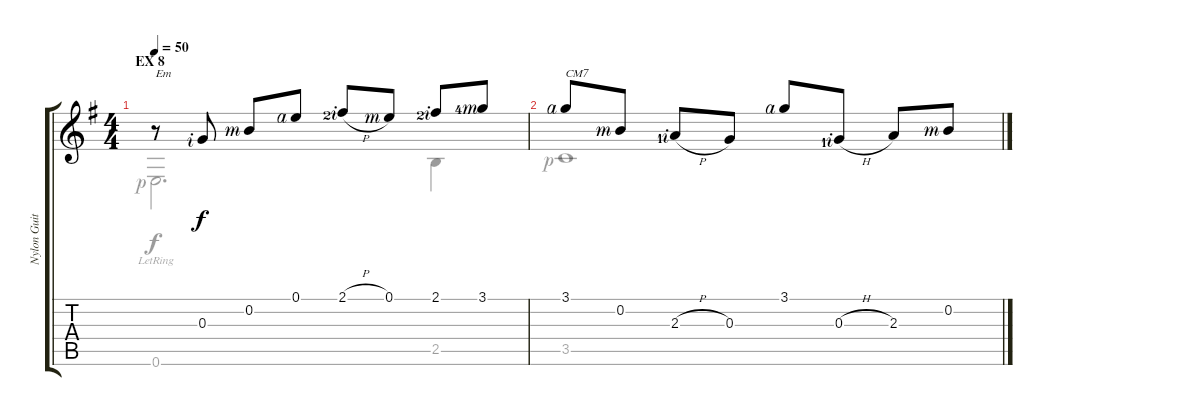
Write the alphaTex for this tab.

\track ("Nylon Guitar" "Nylon Guit") {instrument acousticguitarnylon}
\staff {score tabs}
\tuning (E4 B3 G3 D3 A2 E2) {hide}
\voice
\ts (4 4)
\section ("" "EX 8")
\tempo 50
\clef g2
\ks g
r.8{txt "Em" dy f instrument acousticguitarnylon} 0.3{rf 2}.8 0.2{rf 3}.8 0.1{rf 4}.8 2.1{h lf 3 rf 2}.8 0.1{rf 3}.8 2.1{lf 3 rf 2}.8 3.1{lf 5 rf 3}.8 |
3.1{rf 4}.8{txt "CM7"} 0.2{rf 3}.8 2.3{h lf 2 rf 2}.8 0.3.8 3.1{rf 4}.8 0.3{h lf 2 rf 2}.8 2.3.8 0.2{rf 3}.8
\voice
\clef g2
\ottava regular
\simile none
\ks g
0.6{lr rf 1}.2{d dy f} 2.5.4 |
3.5{rf 1}.1
